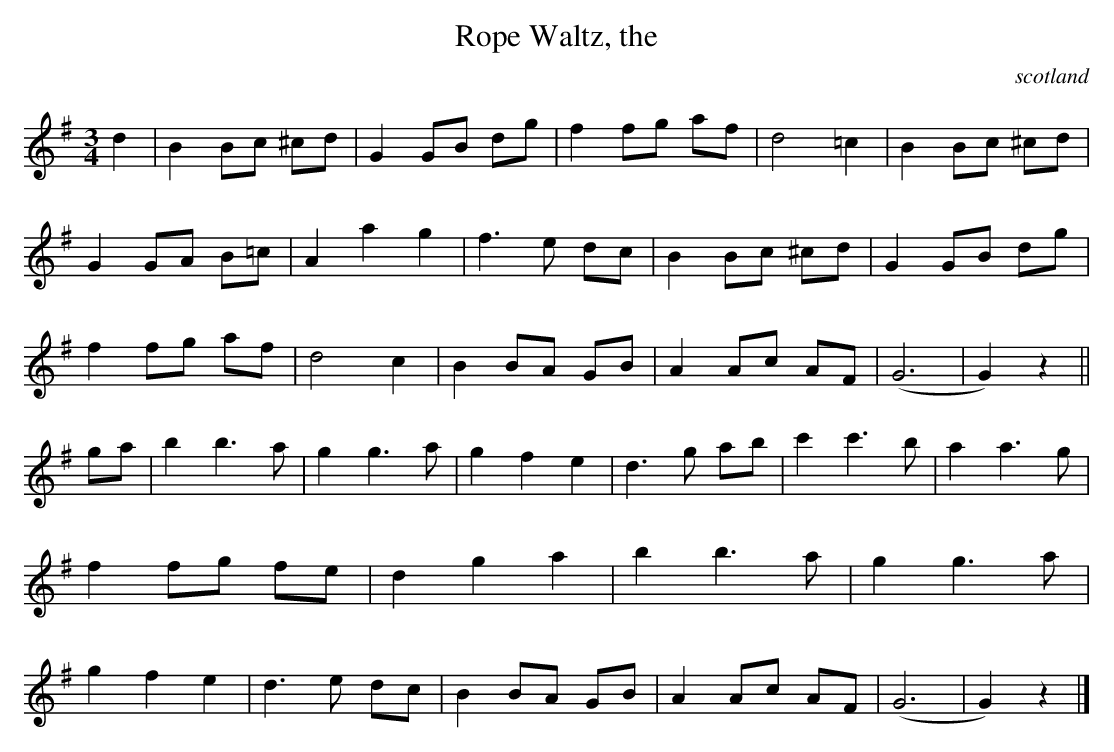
X:1
T:Rope Waltz, the
O:scotland
M:3/4
K:G
d2|\
B2 Bc ^cd| G2 GB dg| f2 fg af| d4 =c2|\
B2 Bc ^cd| G2 GA B=c| A2 a2 g2 | f3 e dc|\
B2 Bc ^cd | G2 GB dg| f2 fg af| d4 c2 | \
B2 BA GB| A2 Ac AF| (G6 | G2) z2 ||\
ga|\
b2 b3a| g2 g3 a| g2 f2 e2| d3 g ab|\
c'2 c'3 b| a2 a3 g| f2 fg fe|d2 g2 a2 |\
b2 b3 a|g2 g3 a | g2 f2 e2 | d3 e dc|\
B2 BA GB| A2 Ac AF| (G6 | G2) z2 |]
